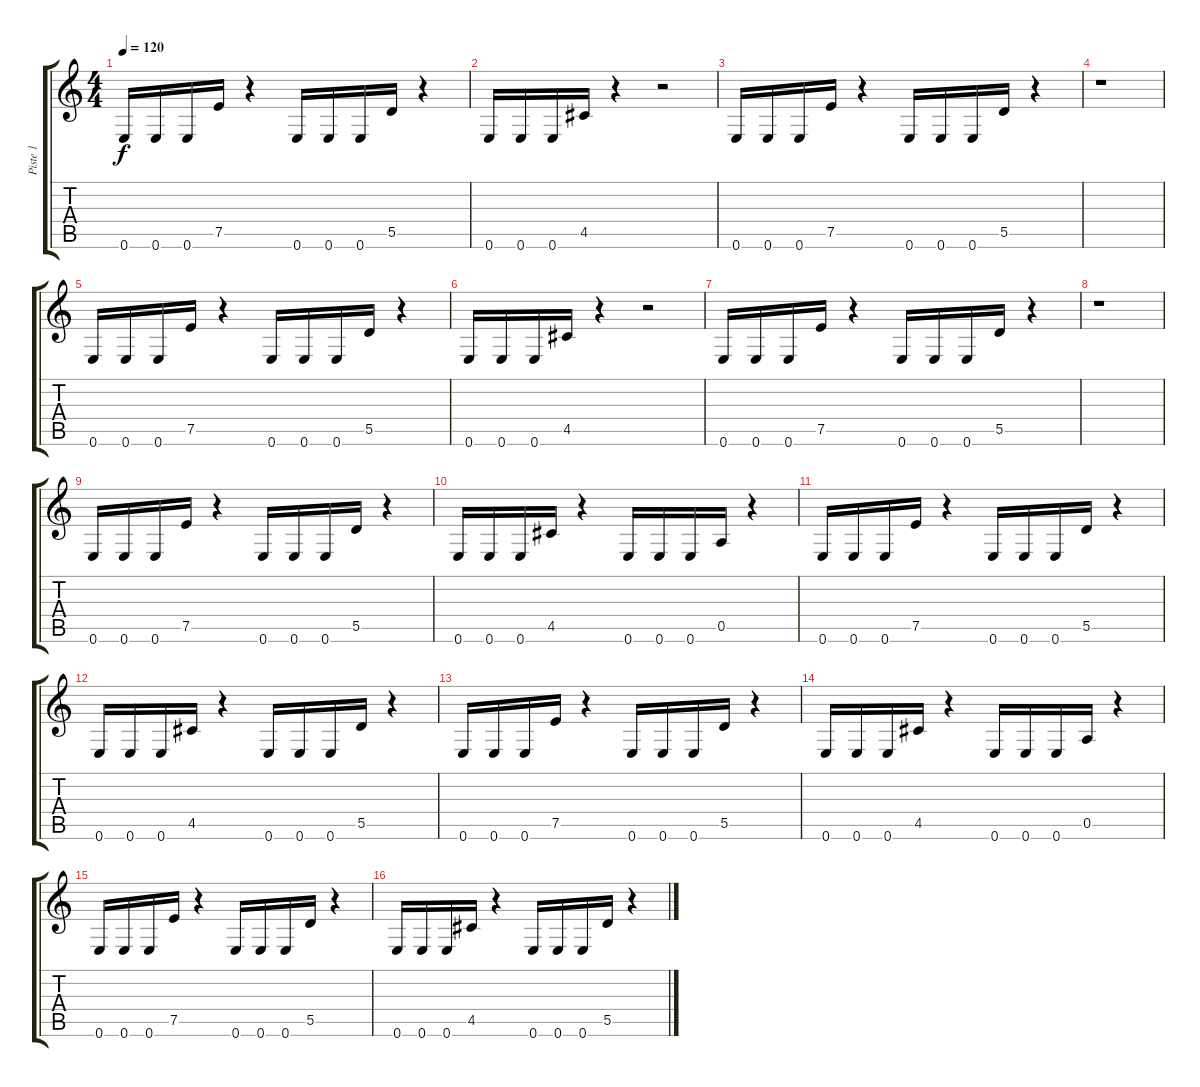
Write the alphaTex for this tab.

\track ("Piste 1" "Piste 1") {instrument overdrivenguitar}
\staff {score tabs}
\tuning (E4 B3 G3 D3 A2 E2) {hide}
\ts (4 4)
\tempo 120
\clef g2
\ks c
0.6.16{dy f instrument overdrivenguitar} 0.6.16 0.6.16 7.5.16 r.4 0.6.16 0.6.16 0.6.16 5.5.16 r.4 |
0.6.16 0.6.16 0.6.16 4.5.16 r.4 r.2 |
0.6.16 0.6.16 0.6.16 7.5.16 r.4 0.6.16 0.6.16 0.6.16 5.5.16 r.4 |
r.1 |
0.6.16 0.6.16 0.6.16 7.5.16 r.4 0.6.16 0.6.16 0.6.16 5.5.16 r.4 |
0.6.16 0.6.16 0.6.16 4.5.16 r.4 r.2 |
0.6.16 0.6.16 0.6.16 7.5.16 r.4 0.6.16 0.6.16 0.6.16 5.5.16 r.4 |
r.1 |
0.6.16 0.6.16 0.6.16 7.5.16 r.4 0.6.16 0.6.16 0.6.16 5.5.16 r.4 |
0.6.16 0.6.16 0.6.16 4.5.16 r.4 0.6.16 0.6.16 0.6.16 0.5.16 r.4 |
0.6.16 0.6.16 0.6.16 7.5.16 r.4 0.6.16 0.6.16 0.6.16 5.5.16 r.4 |
0.6.16 0.6.16 0.6.16 4.5.16 r.4 0.6.16 0.6.16 0.6.16 5.5.16 r.4 |
0.6.16 0.6.16 0.6.16 7.5.16 r.4 0.6.16 0.6.16 0.6.16 5.5.16 r.4 |
0.6.16 0.6.16 0.6.16 4.5.16 r.4 0.6.16 0.6.16 0.6.16 0.5.16 r.4 |
0.6.16 0.6.16 0.6.16 7.5.16 r.4 0.6.16 0.6.16 0.6.16 5.5.16 r.4 |
0.6.16 0.6.16 0.6.16 4.5.16 r.4 0.6.16 0.6.16 0.6.16 5.5.16 r.4
